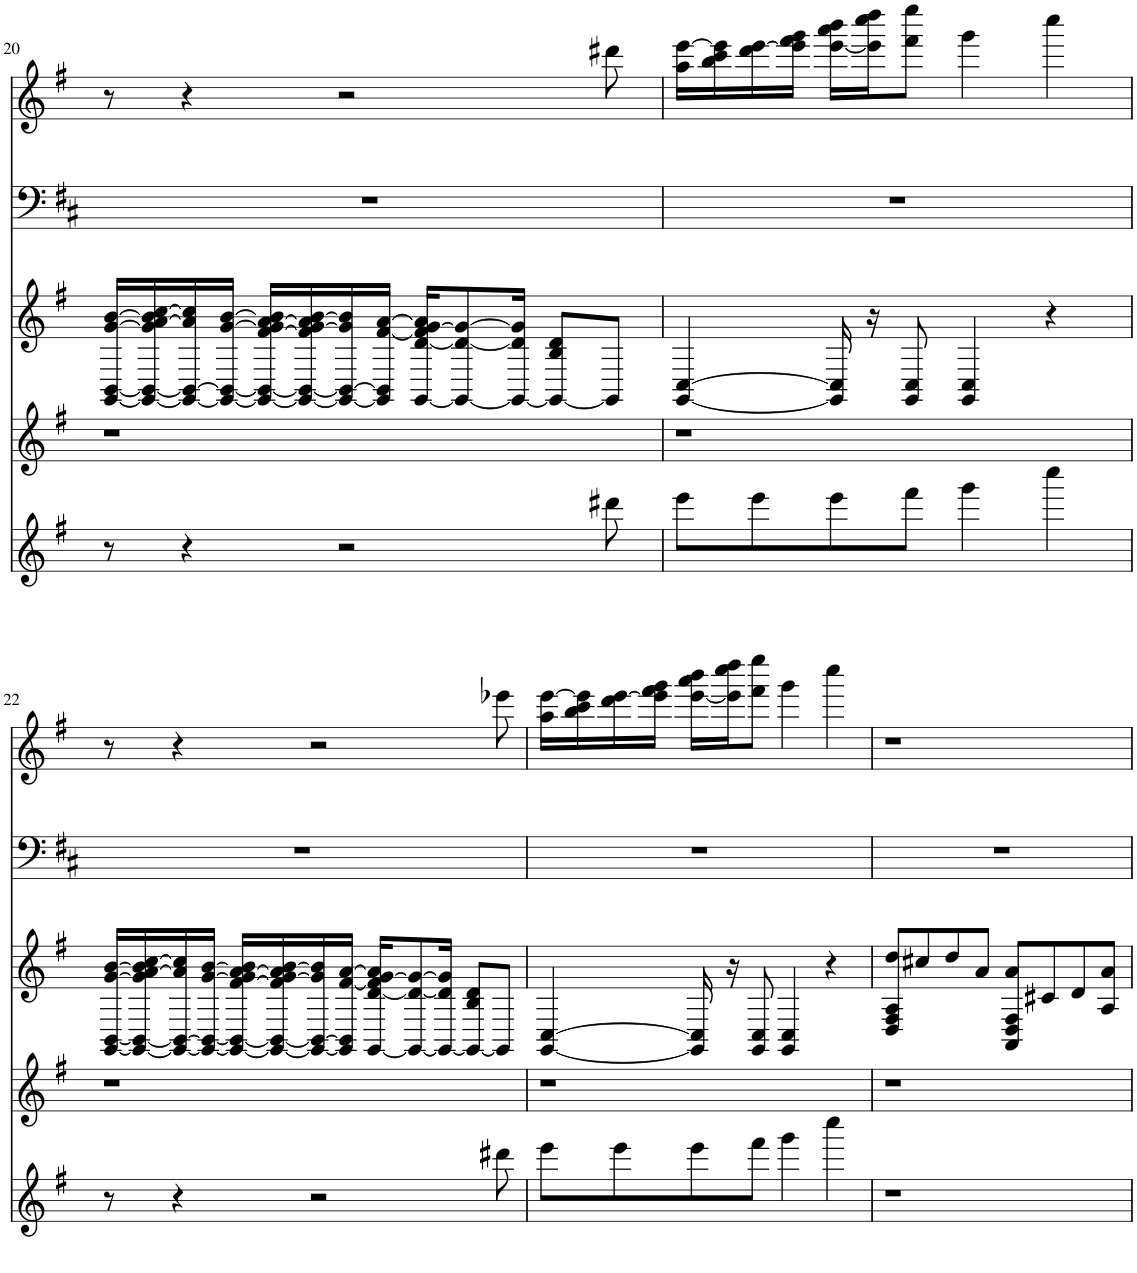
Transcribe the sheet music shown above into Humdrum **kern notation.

**kern	**kern	**kern	**kern	**kern
*part5	*part4	*part3	*part2	*part1
*staff5	*staff4	*staff3	*staff2	*staff1
*I"Lead Support	*I"Wacky Sound	*I"Backup/Bass	*I"Intro	*I"Lead
!!LO:PB:g=z
*clefG2	*clefG2	*clefG2	*clefF4	*clefG2
*k[f#]	*k[f#]	*k[f#]	*k[f#c#]	*k[f#]
*M4/4	*M4/4	*M4/4	*M4/4	*M4/4
=20	=20	=20	=20	=20
8r	1r	[16GG/ [16BB/ [16g/ [16b/LL	1r	8r
.	.	16GG/_ 16BB/_ 16g/] [16a/ 16b/] [16cc/	.	.
4r	.	16GG/_ 16BB/_ 16a/] 16cc/]	.	4r
.	.	16GG/_ 16BB/_ [16g/ [16b/JJ	.	.
.	.	16GG/_ 16BB/_ [16f#/ 16g/] [16a/ 16b/]LL	.	.
.	.	16GG/_ 16BB/_ 16f#/] [16g/ 16a/] [16b/	.	.
2r	.	16GG/_ 16BB/_ 16g/] 16b/]	.	2r
.	.	16GG/] 16BB/] [16f#/ [16a/JJ	.	.
.	.	[16GG/ [16d/ 16f#/] [16g/ 16a/]KL	.	.
.	.	8GG/_ 8d/_ 8g/_	.	.
.	.	16GG/_ 16d/] 16g/]Jk	.	.
.	.	8GG/_ 8B/ 8d/L	.	.
8ddd#X\	.	8GG/J]	.	8ddd#X\
=21	=21	=21	=21	=21
8eee\L	1r	[4GG/ [4C/	1r	16aa\ [16eee\LL
.	.	.	.	16bb\ 16ccc\ 16eee\]
8eee\	.	.	.	16ddd\ [16eee\
.	.	.	.	16eee\] 16fff#\ 16ggg\JJ
8eee\	.	16GG/] 16C/]	.	[16eee\ 16aaa\ 16bbb\LL
.	.	16r	.	16eee\] 16cccc\ 16dddd\J
8fff#\J	.	8GG/ 8C/	.	8fff#\ 8eeee\J
4ggg\	.	4GG/ 4C/	.	4ggg\
4cccc\	.	4r	.	4cccc\
!!LO:LB:g=z
=22	=22	=22	=22	=22
8r	1r	[16GG/ [16BB/ [16g/ [16b/LL	1r	8r
.	.	16GG/_ 16BB/_ 16g/] [16a/ 16b/] [16cc/	.	.
4r	.	16GG/_ 16BB/_ 16a/] 16cc/]	.	4r
.	.	16GG/_ 16BB/_ [16g/ [16b/JJ	.	.
.	.	16GG/_ 16BB/_ [16f#/ 16g/] [16a/ 16b/]LL	.	.
.	.	16GG/_ 16BB/_ 16f#/] [16g/ 16a/] [16b/	.	.
2r	.	16GG/_ 16BB/_ 16g/] 16b/]	.	2r
.	.	16GG/] 16BB/] [16f#/ [16a/JJ	.	.
.	.	[16GG/ [16d/ 16f#/] [16g/ 16a/]KL	.	.
.	.	8GG/_ 8d/_ 8g/_	.	.
.	.	16GG/_ 16d/] 16g/]Jk	.	.
.	.	8GG/_ 8B/ 8d/L	.	.
8ddd#X\	.	8GG/J]	.	8eee-X\
=23	=23	=23	=23	=23
8eee\L	1r	[4GG/ [4C/	1r	16aa\ [16eee\LL
.	.	.	.	16bb\ 16ccc\ 16eee\]
8eee\	.	.	.	16ddd\ [16eee\
.	.	.	.	16eee\] 16fff#\ 16ggg\JJ
8eee\	.	16GG/] 16C/]	.	[16eee\ 16aaa\ 16bbb\LL
.	.	16r	.	16eee\] 16cccc\ 16dddd\J
8fff#\J	.	8GG/ 8C/	.	8fff#\ 8eeee\J
4ggg\	.	4GG/ 4C/	.	4ggg\
4cccc\	.	4r	.	4cccc\
=24	=24	=24	=24	=24
1r	1r	8D/ 8F#/ 8A/ 8dd/L	1r	1r
.	.	8cc#X/	.	.
.	.	8dd/	.	.
.	.	8a/J	.	.
.	.	8AA/ 8D/ 8F#/ 8a/L	.	.
.	.	8c#X/	.	.
.	.	8d/	.	.
.	.	8A/ 8a/J	.	.
=	=	=	=	=
*-	*-	*-	*-	*-
